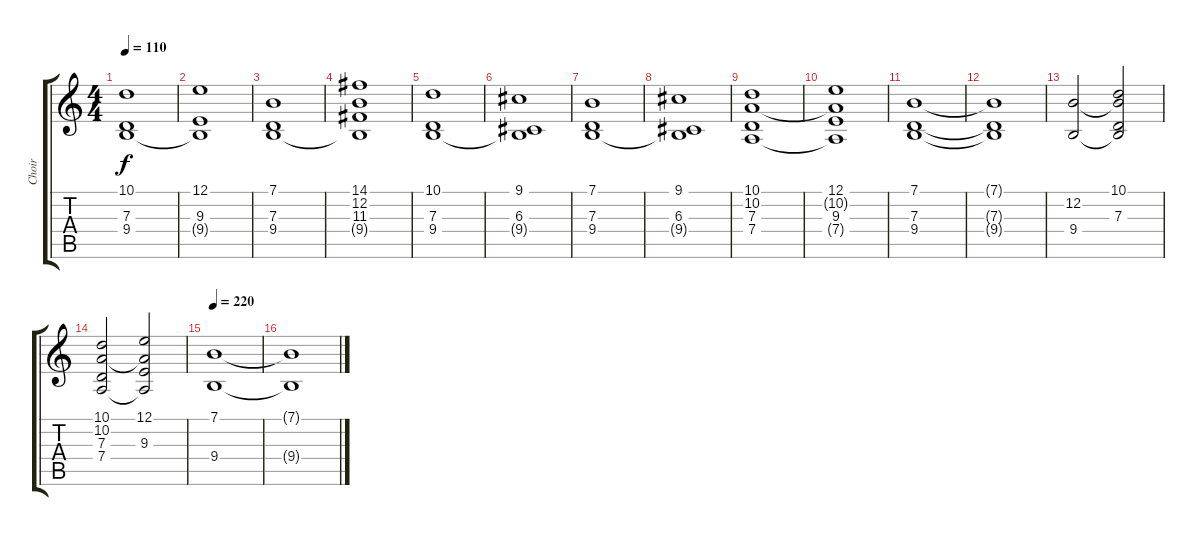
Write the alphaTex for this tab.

\track ("Choir" "Choir") {instrument stringensemble1}
\staff {score tabs}
\tuning (E4 B3 G3 D3 A2 E2) {hide}
\ts (4 4)
\tempo 110
\clef g2
\ks c
(10.1 7.3 9.4).1{dy f} |
(12.1 9.3 9.4{t}).1 |
(7.1 7.3 9.4).1 |
(14.1 12.2 11.3 9.4{t}).1 |
(10.1 7.3 9.4).1 |
(9.1 6.3 9.4{t}).1 |
(7.1 7.3 9.4).1 |
(9.1 6.3 9.4{t}).1 |
(10.1 10.2 7.3 7.4).1 |
(12.1 10.2{t} 9.3 7.4{t}).1 |
(7.1 7.3 9.4).1 |
(7.1{t} 7.3{t} 9.4{t}).1 |
(12.2 9.4).2 (10.1 12.2{t} 7.3 9.4{t}).2 |
(10.1 10.2 7.3 7.4).2 (12.1 10.2{t} 9.3 7.4{t}).2 |
\tempo 220
(7.1 9.4).1{volume 0} |
(7.1{t} 9.4{t}).1
